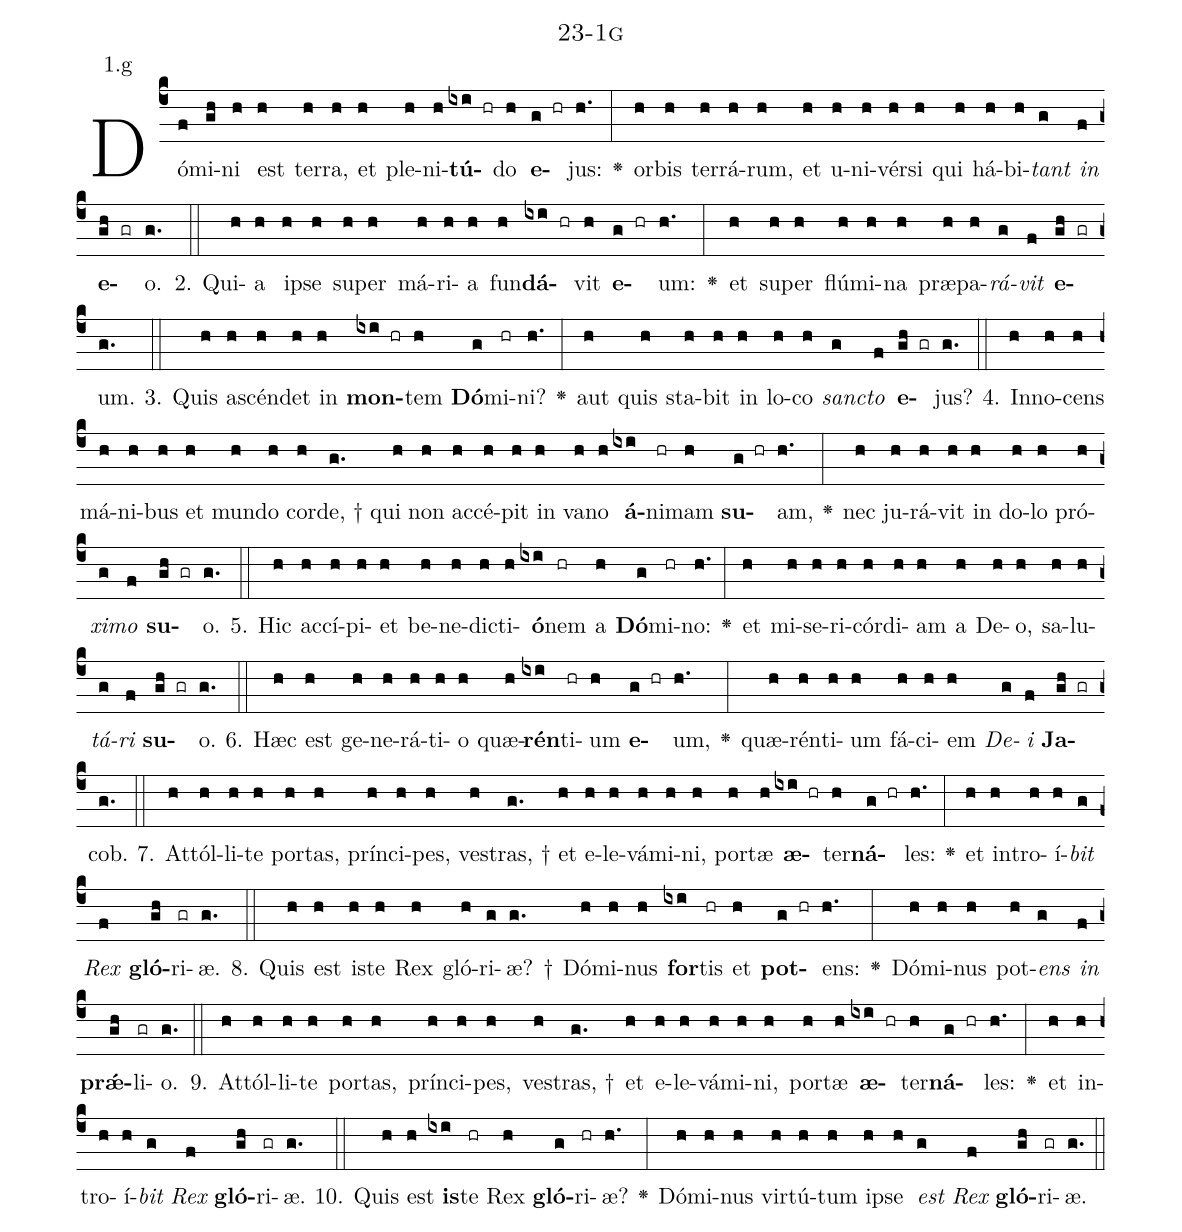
name: 23-1g;
annotation: 1.g;
%%
(c4)Dó(f)mi(gh)ni(h) est(h) ter(h)ra,(h) et(h) ple(h)ni(h)<b>tú</b>(ixi hr)do(h) <b>e</b>(g hr)jus:(h.) <v>\greheightstar</v>(:) or(h)bis(h) ter(h)rá(h)rum,(h) et(h) u(h)ni(h)vér(h)si(h) qui(h) há(h)bi(h)<i>tant</i>(g) <i>in</i>(f) <b>e</b>(gh gr)o.(g.) (::)
2. Qui(h)a(h) ip(h)se(h) su(h)per(h) má(h)ri(h)a(h) fun(h)<b>dá</b>(ixi hr)vit(h) <b>e</b>(g hr)um:(h.) <v>\greheightstar</v>(:) et(h) su(h)per(h) flú(h)mi(h)na(h) præ(h)pa(h)<i>rá</i>(g)<i>vit</i>(f) <b>e</b>(gh gr)um.(g.) (::)
3. Quis(h) a(h)scén(h)det(h) in(h) <b>mon</b>(ixi hr)tem(h) <b>Dó</b>(g)mi(hr)ni?(h.) <v>\greheightstar</v>(:) aut(h) quis(h) sta(h)bit(h) in(h) lo(h)co(h) <i>sanc</i>(g)<i>to</i>(f) <b>e</b>(gh gr)jus?(g.) (::)
4. In(h)no(h)cens(h) má(h)ni(h)bus(h) et(h) mun(h)do(h) cor(h)de, †(g.) qui(h) non(h) ac(h)cé(h)pit(h) in(h) va(h)no(h) <b>á</b>(ixi)ni(hr)mam(h) <b>su</b>(g hr)am,(h.) <v>\greheightstar</v>(:) nec(h) ju(h)rá(h)vit(h) in(h) do(h)lo(h) pró(h)<i>xi</i>(g)<i>mo</i>(f) <b>su</b>(gh gr)o.(g.) (::)
5. Hic(h) ac(h)cí(h)pi(h)et(h) be(h)ne(h)dic(h)ti(h)<b>ó</b>(ixi)nem(hr) a(h) <b>Dó</b>(g)mi(hr)no:(h.) <v>\greheightstar</v>(:) et(h) mi(h)se(h)ri(h)cór(h)di(h)am(h) a(h) De(h)o,(h) sa(h)lu(h)<i>tá</i>(g)<i>ri</i>(f) <b>su</b>(gh gr)o.(g.) (::)
6. Hæc(h) est(h) ge(h)ne(h)rá(h)ti(h)o(h) quæ(h)<b>rén</b>(ixi)ti(hr)um(h) <b>e</b>(g hr)um,(h.) <v>\greheightstar</v>(:) quæ(h)rén(h)ti(h)um(h) fá(h)ci(h)em(h) <i>De</i>(g)<i>i</i>(f) <b>Ja</b>(gh gr)cob.(g.) (::)
7. At(h)tól(h)li(h)te(h) por(h)tas,(h) prín(h)ci(h)pes,(h) ves(h)tras, †(g.) et(h) e(h)le(h)vá(h)mi(h)ni,(h) por(h)tæ(h) <b>æ</b>(ixi hr)ter(h)<b>ná</b>(g hr)les:(h.) <v>\greheightstar</v>(:) et(h) in(h)tro(h)í(h)<i>bit</i>(g) <i>Rex</i>(f) <b>gló</b>(gh)ri(gr)æ.(g.) (::)
8. Quis(h) est(h) is(h)te(h) Rex(h) gló(h)ri(g)æ? †(g.) Dó(h)mi(h)nus(h) <b>for</b>(ixi)tis(hr) et(h) <b>pot</b>(g hr)ens:(h.) <v>\greheightstar</v>(:) Dó(h)mi(h)nus(h) pot(h)<i>ens</i>(g) <i>in</i>(f) <b>prǽ</b>(gh)li(gr)o.(g.) (::)
9. At(h)tól(h)li(h)te(h) por(h)tas,(h) prín(h)ci(h)pes,(h) ves(h)tras, †(g.) et(h) e(h)le(h)vá(h)mi(h)ni,(h) por(h)tæ(h) <b>æ</b>(ixi hr)ter(h)<b>ná</b>(g hr)les:(h.) <v>\greheightstar</v>(:) et(h) in(h)tro(h)í(h)<i>bit</i>(g) <i>Rex</i>(f) <b>gló</b>(gh)ri(gr)æ.(g.) (::)
10. Quis(h) est(h) <b>is</b>(ixi)te(hr) Rex(h) <b>gló</b>(g)ri(hr)æ?(h.) <v>\greheightstar</v>(:) Dó(h)mi(h)nus(h) vir(h)tú(h)tum(h) ip(h)se(h) <i>est</i>(g) <i>Rex</i>(f) <b>gló</b>(gh)ri(gr)æ.(g.) (::)
